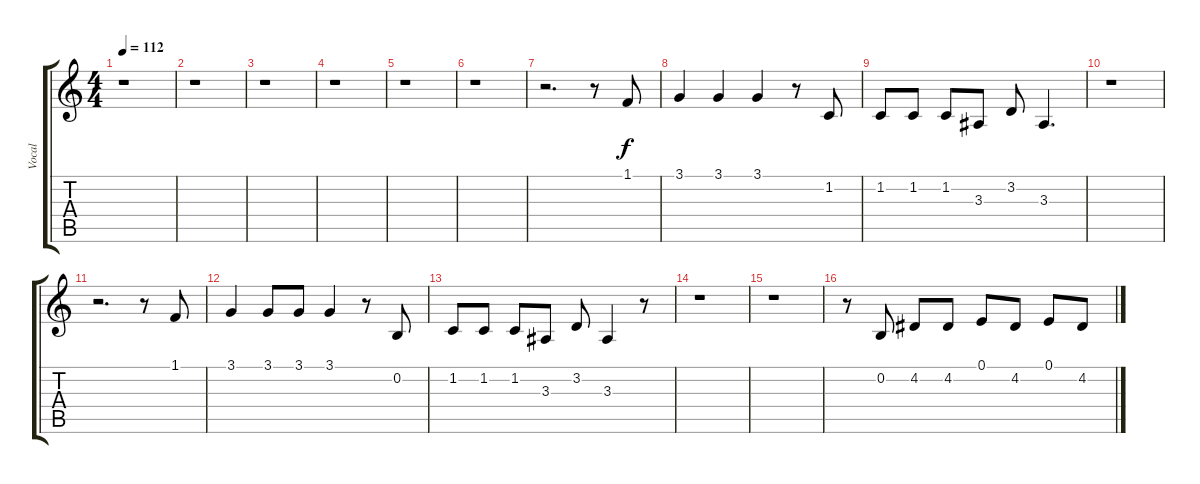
\track ("Vocal" "Vocal") {instrument lead2sawtooth}
\staff {score tabs}
\tuning (E4 B3 G3 D3 A2 E2) {hide}
\ts (4 4)
\tempo 112
\clef g2
\ks c
r.1{dy f} |
r.1 |
r.1 |
r.1 |
r.1 |
r.1 |
r.2{d} r.8 1.1.8 |
3.1.4 3.1.4 3.1.4 r.8 1.2.8 |
1.2.8 1.2.8 1.2.8 3.3.8 3.2.8 3.3.4{d} |
r.1 |
r.2{d} r.8 1.1.8 |
3.1.4 3.1.8 3.1.8 3.1.4 r.8 0.2.8 |
1.2.8 1.2.8 1.2.8 3.3.8 3.2.8 3.3.4 r.8 |
r.1 |
r.1 |
r.8 0.2.8 4.2.8 4.2.8 0.1.8 4.2.8 0.1.8 4.2.8
